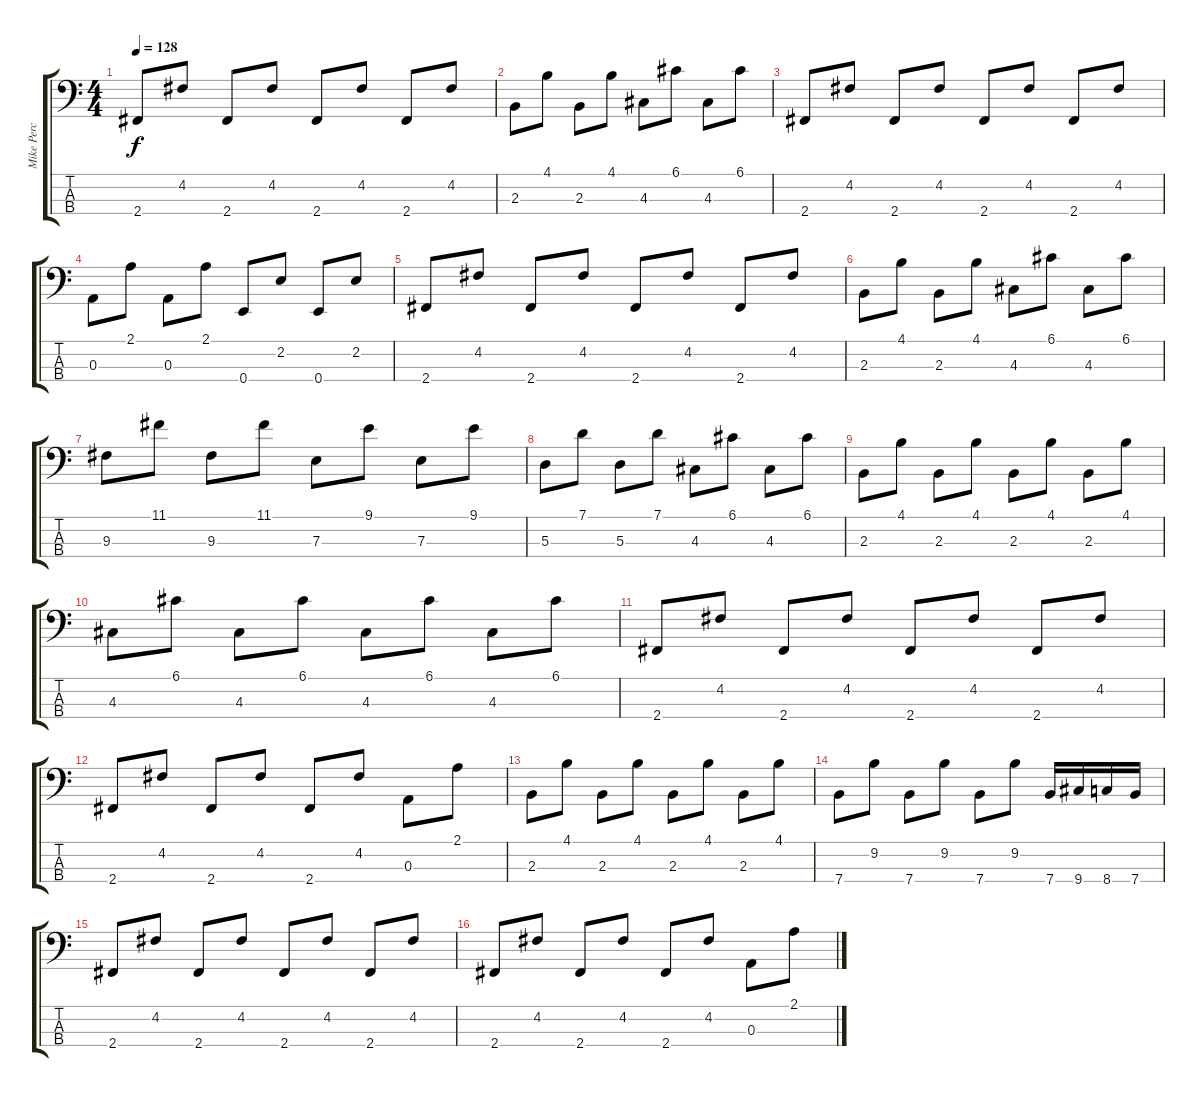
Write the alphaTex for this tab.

\track (" Mike Percy" " Mike Perc") {instrument electricbassfinger}
\staff {score tabs}
\tuning (G2 D2 A1 E1) {hide}
\ts (4 4)
\tempo 128
\clef f4
\ks c
2.4.8{dy f} 4.2.8 2.4.8 4.2.8 2.4.8 4.2.8 2.4.8 4.2.8 |
2.3.8 4.1.8 2.3.8 4.1.8 4.3.8 6.1.8 4.3.8 6.1.8 |
2.4.8 4.2.8 2.4.8 4.2.8 2.4.8 4.2.8 2.4.8 4.2.8 |
0.3.8 2.1.8 0.3.8 2.1.8 0.4.8 2.2.8 0.4.8 2.2.8 |
2.4.8 4.2.8 2.4.8 4.2.8 2.4.8 4.2.8 2.4.8 4.2.8 |
2.3.8 4.1.8 2.3.8 4.1.8 4.3.8 6.1.8 4.3.8 6.1.8 |
9.3.8 11.1.8 9.3.8 11.1.8 7.3.8 9.1.8 7.3.8 9.1.8 |
5.3.8 7.1.8 5.3.8 7.1.8 4.3.8 6.1.8 4.3.8 6.1.8 |
2.3.8 4.1.8 2.3.8 4.1.8 2.3.8 4.1.8 2.3.8 4.1.8 |
4.3.8 6.1.8 4.3.8 6.1.8 4.3.8 6.1.8 4.3.8 6.1.8 |
2.4.8 4.2.8 2.4.8 4.2.8 2.4.8 4.2.8 2.4.8 4.2.8 |
2.4.8 4.2.8 2.4.8 4.2.8 2.4.8 4.2.8 0.3.8 2.1.8 |
2.3.8 4.1.8 2.3.8 4.1.8 2.3.8 4.1.8 2.3.8 4.1.8 |
7.4.8 9.2.8 7.4.8 9.2.8 7.4.8 9.2.8 7.4.16 9.4.16 8.4.16 7.4.16 |
2.4.8 4.2.8 2.4.8 4.2.8 2.4.8 4.2.8 2.4.8 4.2.8 |
2.4.8 4.2.8 2.4.8 4.2.8 2.4.8 4.2.8 0.3.8 2.1.8
